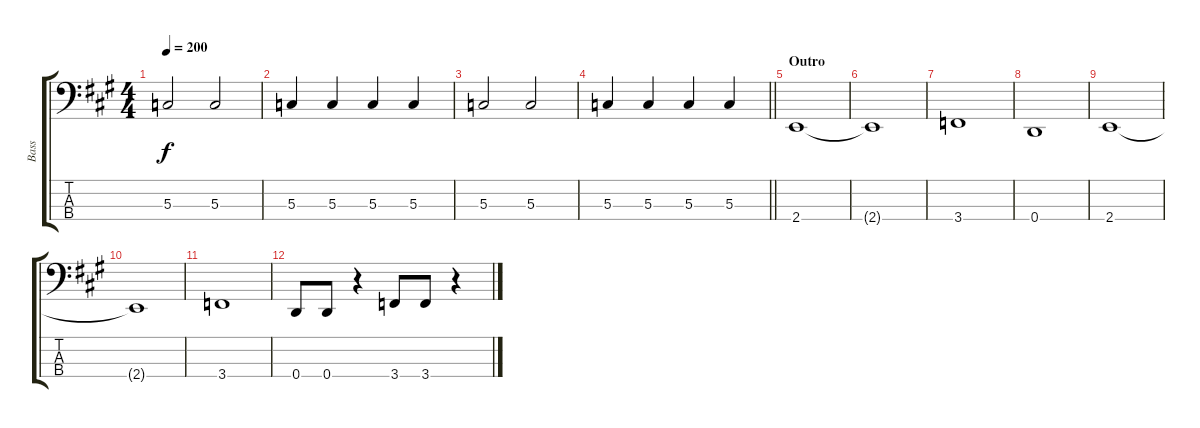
\track ("Bass" "Bass") {instrument electricbassfinger}
\staff {score tabs}
\tuning (F2 C2 G1 D1) {hide}
\ts (4 4)
\tempo 200
\clef f4
\ks f#minor
5.3.2{dy f} 5.3.2 |
5.3.4 5.3.4 5.3.4 5.3.4 |
5.3.2 5.3.2 |
\barLineRight lightlight
5.3.4 5.3.4 5.3.4 5.3.4 |
\section ("" "Outro")
2.4.1 |
2.4{t}.1 |
3.4.1 |
0.4.1 |
2.4.1 |
2.4{t}.1 |
3.4.1 |
0.4.8 0.4.8 r.4 3.4.8 3.4.8 r.4
